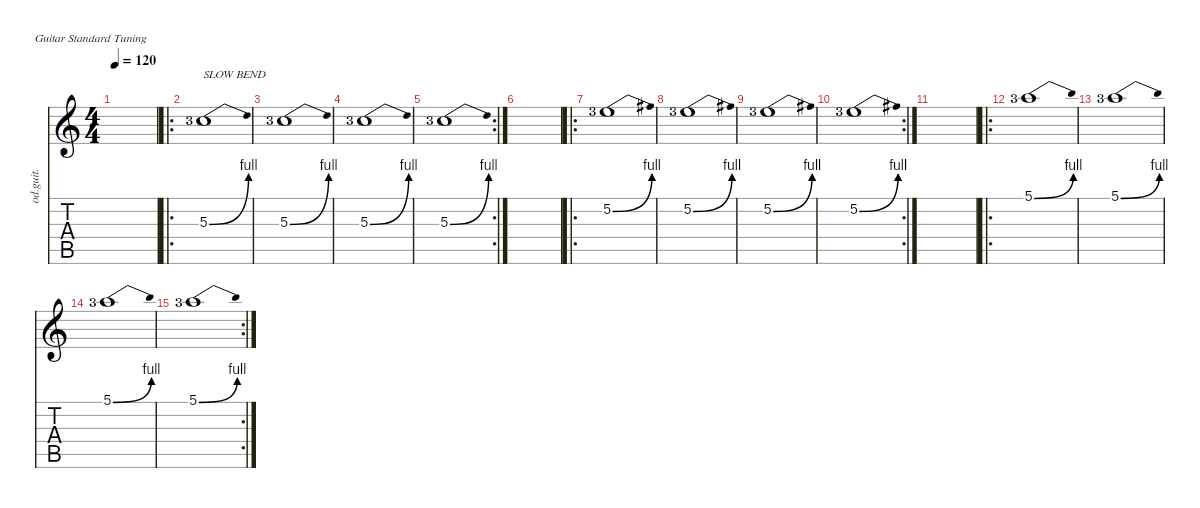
\defaultSystemsLayout 4
\hideDynamics
\bracketExtendMode nobrackets
\track ("Overdriven Guitar" "od.guit.") {instrument overdrivenguitar}
\staff {score tabs}
\tuning (E4 B3 G3 D3 A2 E2)
\ts (4 4)
\tempo 120
\clef g2
\ks c
|
\ro
5.3{be (bend 0 0 43.199999999999996 4) lf 4}.1{txt "SLOW BEND" beam Down} |
5.3{be (bend 0 0 43.199999999999996 4) lf 4}.1{beam Down} |
5.3{be (bend 0 0 43.199999999999996 4) lf 4}.1{beam Down} |
\rc 2
5.3{be (bend 0 0 43.199999999999996 4) lf 4}.1{beam Down} |
|
\ro
5.2{be (bend 0 0 43.199999999999996 4) lf 4}.1{beam Down} |
5.2{be (bend 0 0 43.199999999999996 4) lf 4}.1{beam Down} |
5.2{be (bend 0 0 43.199999999999996 4) lf 4}.1{beam Down} |
\rc 2
5.2{be (bend 0 0 43.199999999999996 4) lf 4}.1{beam Down} |
|
\ro
5.1{be (bend 0 0 43.199999999999996 4) lf 4}.1{beam Down} |
5.1{be (bend 0 0 43.199999999999996 4) lf 4}.1{beam Down} |
5.1{be (bend 0 0 43.199999999999996 4) lf 4}.1{beam Down} |
\rc 2
5.1{be (bend 0 0 43.199999999999996 4) lf 4}.1{beam Down}
